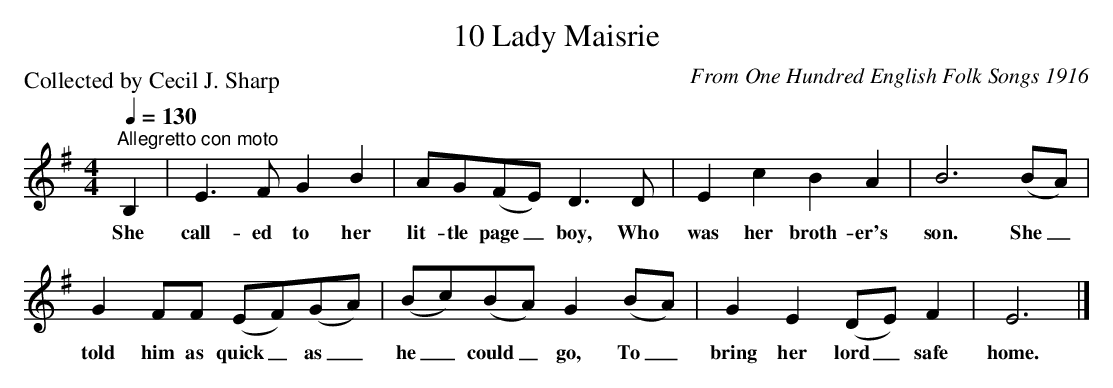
X:1
T:10 Lady Maisrie
C:From One Hundred English Folk Songs 1916
P:Collected by Cecil J. Sharp
Q:1/4=130
L:1/8
M:4/4
K:Eaeo
"^Allegretto con moto" B,2 | E3 F G2 B2 | AG(FE) D3 D | E2 c2 B2 A2 | B6 (BA) |$ G2 FF (EF)(GA) |
w: She|call- ed to her|lit- tle page _ boy, Who|was her broth- er's|son. She _|told him as quick _ as _|
(Bc)(BA) G2 (BA) | G2 E2 (DE) F2 | E6 |]
w: he _ could _ go, To _|bring her lord _ safe|home.|
